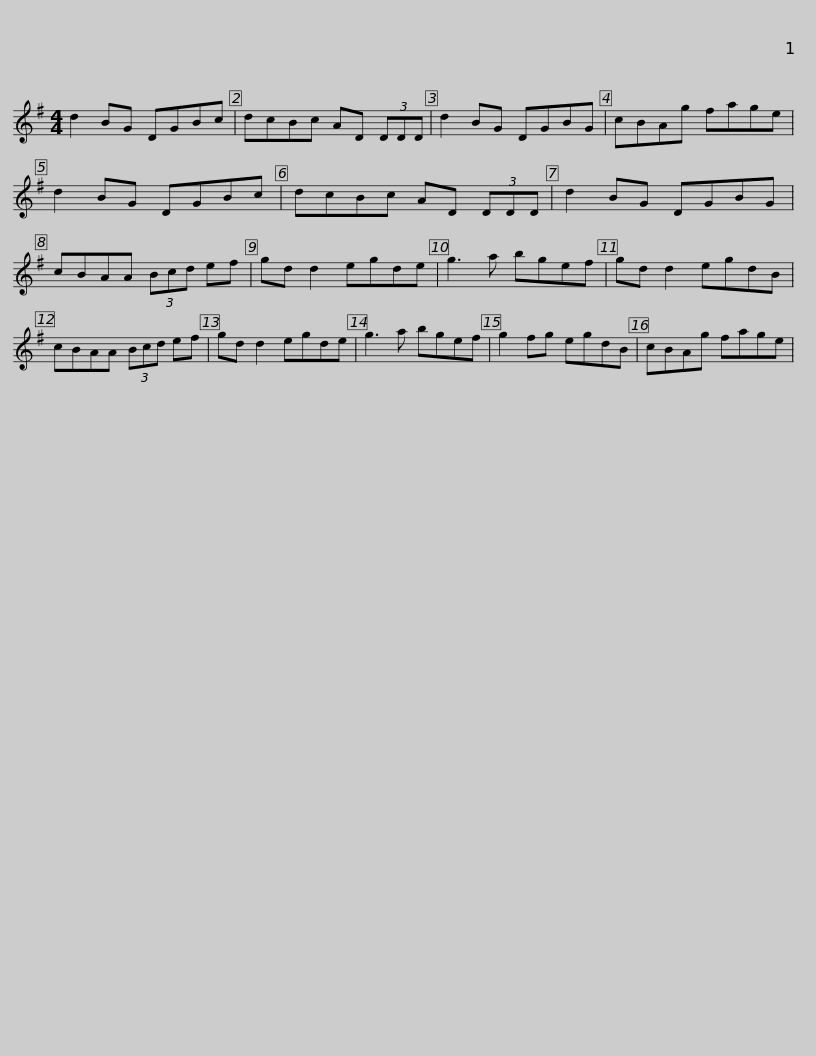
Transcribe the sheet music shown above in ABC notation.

X:1
L:1/8
M:4/4
I:linebreak $
K:G
V:1 treble
V:1
 d2 BG DGBc | dcBc AD (3DDD | d2 BG DGBG | cBAg fage | d2 BG DGBc |$ %5
 dcBc AD (3DDD | d2 BG DGBG | cBAA (3Bcd ef | gd d2 egde | g3 a bgef | %10
 gd d2 egdB |$ cBAA (3Bcd ef | gd d2 egde | g3 a bgef | g2 fg egdB | %15
 cBAg fage | %16
